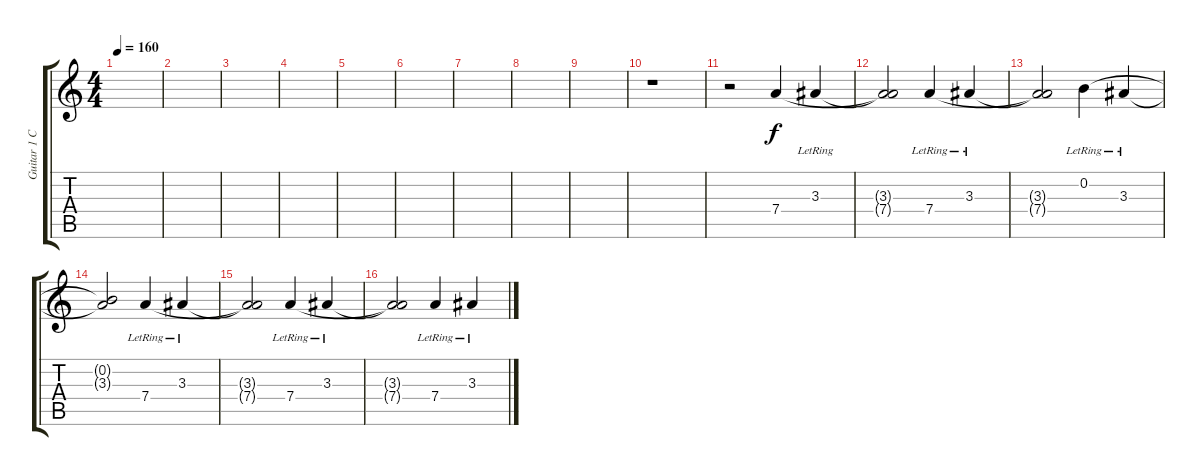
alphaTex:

\track ("Guitar 1 Clean" "Guitar 1 C") {instrument electricguitarclean}
\staff {score tabs}
\tuning (E4 B3 G3 D3 A2 E2) {hide}
\ts (4 4)
\tempo 160
\clef g2
\ks c
|
|
|
|
|
|
|
|
|
r.1{volume 7} |
r.2{volume 16} 7.4.4 3.3{lr}.4 |
(3.3{t} 7.4{t}).2 7.4{lr}.4 3.3{lr}.4 |
(3.3{t} 7.4{t}).2 0.2{lr}.4 3.3{lr}.4 |
(0.2{t} 3.3{t}).2 7.4{lr}.4 3.3{lr}.4 |
(3.3{t} 7.4{t}).2 7.4{lr}.4 3.3{lr}.4 |
(3.3{t} 7.4{t}).2 7.4{lr}.4 3.3{lr}.4
